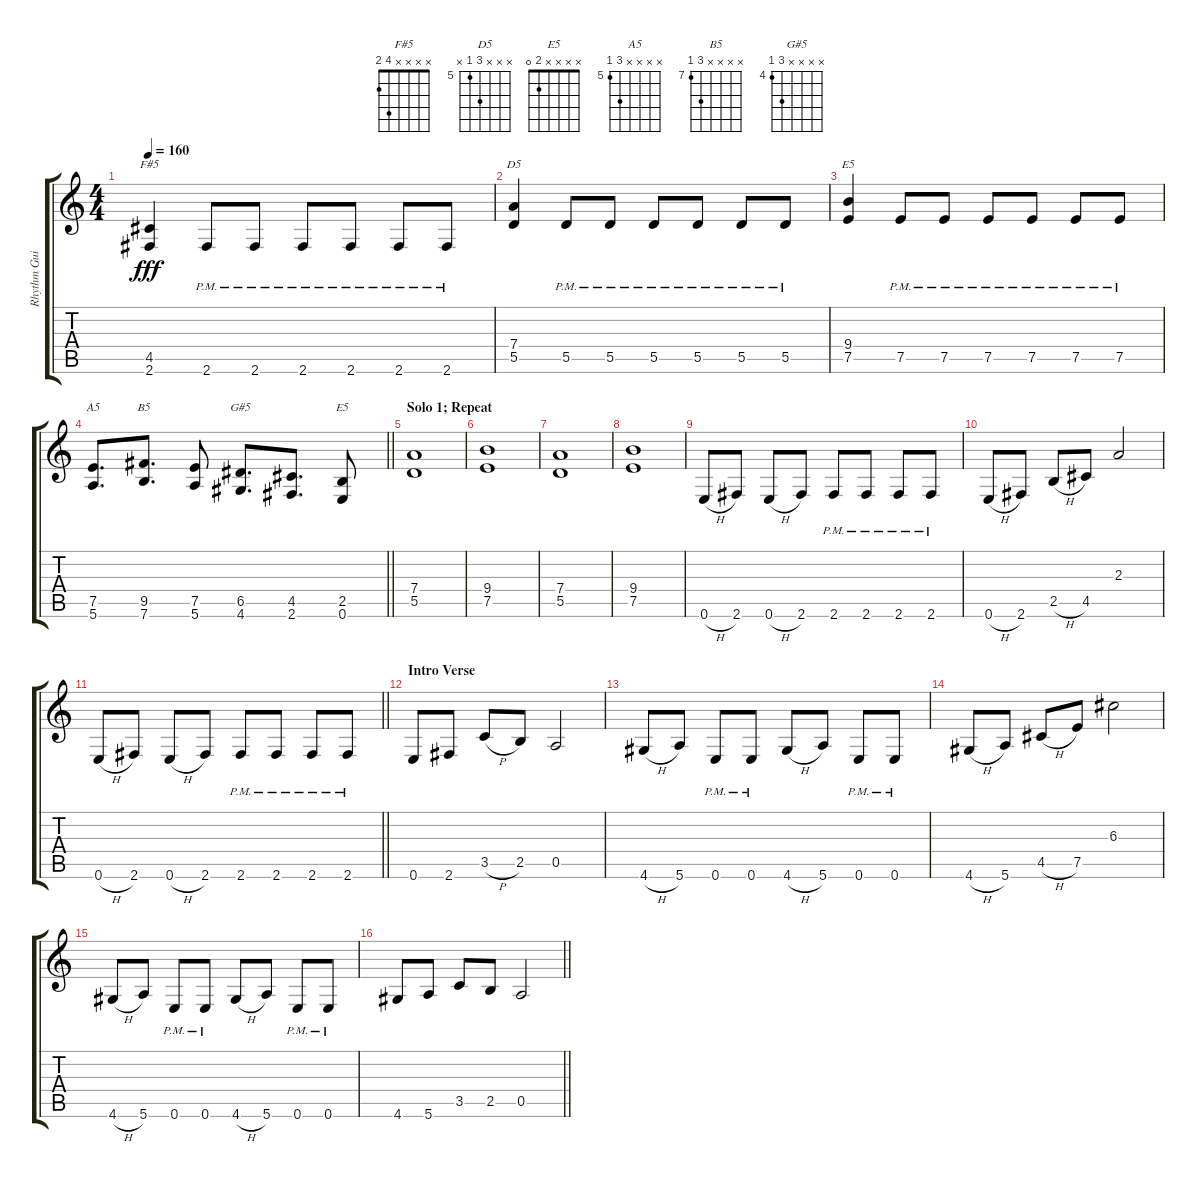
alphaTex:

\track ("Rhythm Guitar" "Rhythm Gui") {instrument distortionguitar}
\staff {score tabs}
\tuning (E4 B3 G3 D3 A2 E2) {hide}
\chord ("F#5" x x x x 4 2)
\chord ("D5" x x x 7 5 x) {firstfret 5}
\chord ("E5" x x x 9 7 x) {firstfret 7}
\chord ("A5" x x x x 7 5) {firstfret 5}
\chord ("B5" x x x x 9 7) {firstfret 7}
\chord ("G#5" x x x x 6 4) {firstfret 4}
\chord ("E5" x x x x 2 0)
\ts (4 4)
\tempo 160
\clef g2
\ks c
(4.5 2.6).4{ch "F#5" dy fff} 2.6{pm}.8 2.6{pm}.8 2.6{pm}.8 2.6{pm}.8 2.6{pm}.8 2.6{pm}.8 |
(7.4 5.5).4{ch "D5"} 5.5{pm}.8 5.5{pm}.8 5.5{pm}.8 5.5{pm}.8 5.5{pm}.8 5.5{pm}.8 |
(9.4 7.5).4{ch "E5"} 7.5{pm}.8 7.5{pm}.8 7.5{pm}.8 7.5{pm}.8 7.5{pm}.8 7.5{pm}.8 |
\barLineRight lightlight
(7.5 5.6).8{d ch "A5"} (9.5 7.6).8{d ch "B5"} (7.5 5.6).8 (6.5 4.6).8{d ch "G#5"} (4.5 2.6).8{d} (2.5 0.6).8{ch "E5"} |
\section ("" "Solo 1; Repeat")
(7.4 5.5).1 |
(9.4 7.5).1 |
(7.4 5.5).1 |
(9.4 7.5).1 |
0.6{h}.8 2.6.8 0.6{h}.8 2.6.8 2.6{pm}.8 2.6{pm}.8 2.6{pm}.8 2.6{pm}.8 |
0.6{h}.8 2.6.8 2.5{h}.8 4.5.8 2.3.2 |
\barLineRight lightlight
0.6{h}.8 2.6.8 0.6{h}.8 2.6.8 2.6{pm}.8 2.6{pm}.8 2.6{pm}.8 2.6{pm}.8 |
\section ("" "Intro Verse")
0.6.8 2.6.8 3.5{h}.8 2.5.8 0.5.2 |
4.6{h}.8 5.6.8 0.6{pm}.8 0.6{pm}.8 4.6{h}.8 5.6.8 0.6{pm}.8 0.6{pm}.8 |
4.6{h}.8 5.6.8 4.5{h}.8 7.5.8 6.3.2 |
4.6{h}.8 5.6.8 0.6{pm}.8 0.6{pm}.8 4.6{h}.8 5.6.8 0.6{pm}.8 0.6{pm}.8 |
\barLineRight lightlight
4.6.8 5.6.8 3.5.8 2.5.8 0.5.2
